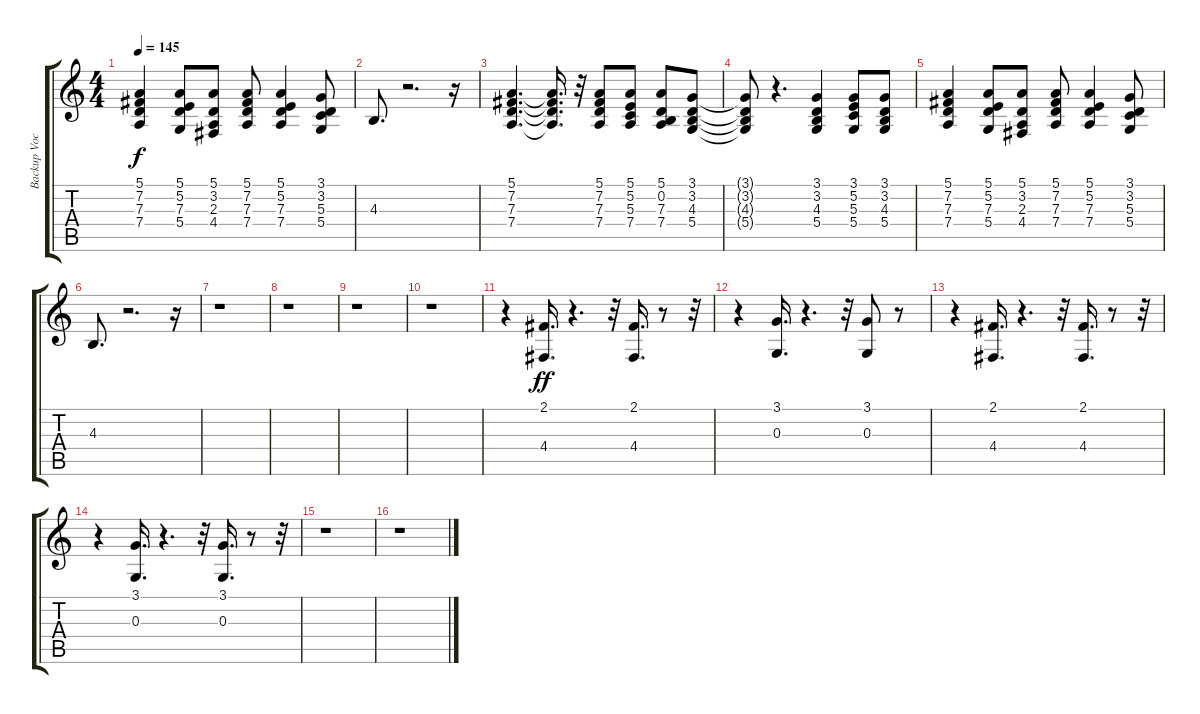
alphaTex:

\track ("Backup Vocals" "Backup Voc") {instrument choiraahs}
\staff {score tabs}
\tuning (E4 B3 G3 D3 A2 E2) {hide}
\ts (4 4)
\tempo 145
\clef g2
\ks c
(5.1 7.2 7.3 7.4).4{dy f} (5.1 5.2 7.3 5.4).8 (5.1 3.2 2.3 4.4).8 (5.1 7.2 7.3 7.4).8 (5.1 5.2 7.3 7.4).4 (3.1 3.2 5.3 5.4).8 |
4.3.8{d} r.2{d} r.16 |
(5.1 7.2 7.3 7.4).4{d} (5.1{t} 7.2{t} 7.3{t} 7.4{t}).16{d} r.32 (5.1 7.2 7.3 7.4).8 (5.1 5.2 5.3 7.4).8 (5.1 0.2 7.3 7.4).8 (3.1 3.2 4.3 5.4).8 |
(3.1{t} 3.2{t} 4.3{t} 5.4{t}).8 r.4{d} (3.1 3.2 4.3 5.4).4 (3.1 5.2 5.3 5.4).8 (3.1 3.2 4.3 5.4).8 |
(5.1 7.2 7.3 7.4).4 (5.1 5.2 7.3 5.4).8 (5.1 3.2 2.3 4.4).8 (5.1 7.2 7.3 7.4).8 (5.1 5.2 7.3 7.4).4 (3.1 3.2 5.3 5.4).8 |
4.3.8{d} r.2{d} r.16 |
r.1 |
r.1 |
r.1 |
r.1 |
r.4 (2.1 4.4).16{d dy ff} r.4{d} r.32 (2.1 4.4).16{d} r.8 r.32 |
r.4 (3.1 0.3).16{d} r.4{d} r.32 (3.1 0.3).8 r.8 |
r.4 (2.1 4.4).16{d} r.4{d} r.32 (2.1 4.4).16{d} r.8 r.32 |
r.4 (3.1 0.3).16{d} r.4{d} r.32 (3.1 0.3).16{d} r.8 r.32 |
r.1 |
r.1
